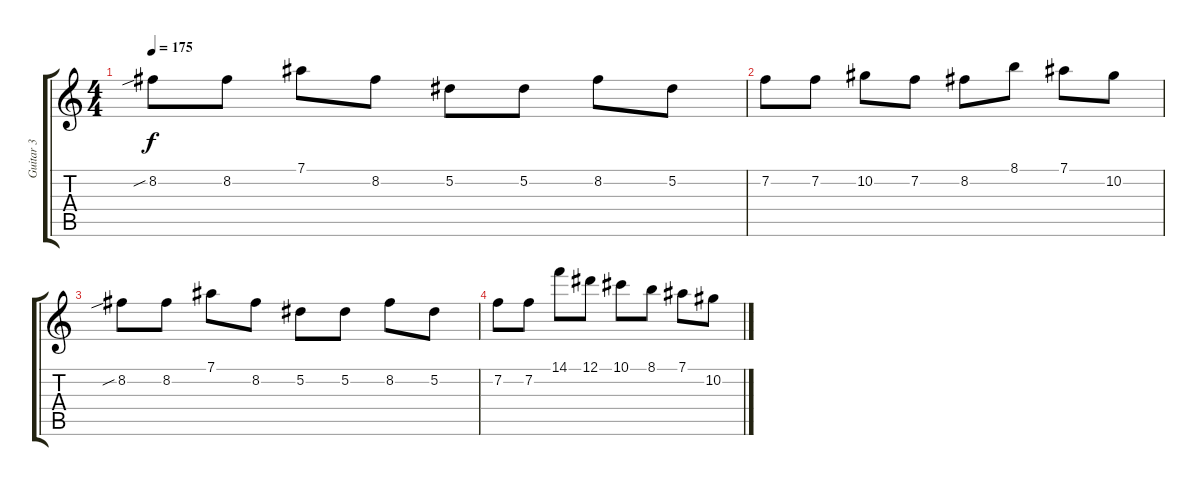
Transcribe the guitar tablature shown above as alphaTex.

\track ("Guitar 3" "Guitar 3") {instrument overdrivenguitar}
\staff {score tabs}
\tuning (Eb4 Bb3 Gb3 Db3 Ab2 Eb2) {hide}
\ts (4 4)
\tempo 175
\clef g2
\ks c
8.2{sib}.8{dy f} 8.2.8 7.1.8 8.2.8 5.2.8 5.2.8 8.2.8 5.2.8 |
7.2.8 7.2.8 10.2.8 7.2.8 8.2.8 8.1.8 7.1.8 10.2.8 |
8.2{sib}.8 8.2.8 7.1.8 8.2.8 5.2.8 5.2.8 8.2.8 5.2.8 |
7.2.8 7.2.8 14.1.8 12.1.8 10.1.8 8.1.8 7.1.8 10.2.8
